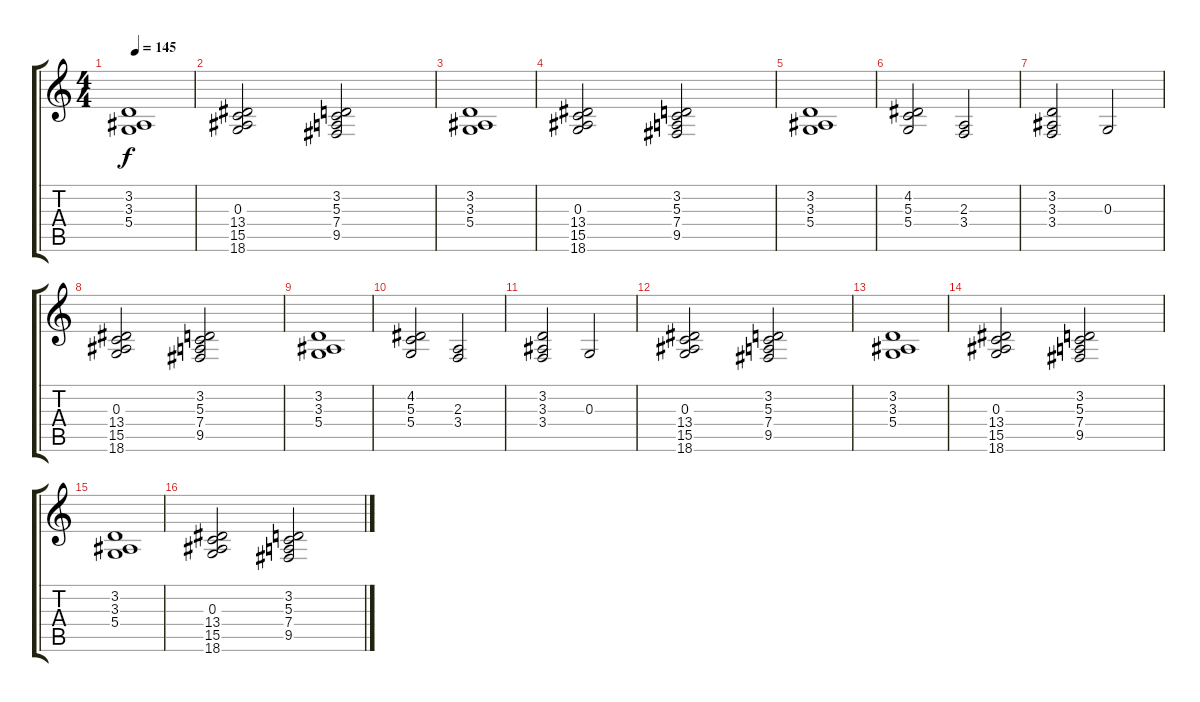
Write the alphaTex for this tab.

\track "" {instrument synthstrings1}
\staff {score tabs}
\tuning (E4 B3 G3 D3 A2 E2) {hide}
\ts (4 4)
\tempo 145
\clef g2
\ks c
(3.2 3.3 5.4).1{dy f} |
(0.3 13.4 15.5 18.6).2 (3.2 5.3 7.4 9.5).2 |
(3.2 3.3 5.4).1 |
(0.3 13.4 15.5 18.6).2 (3.2 5.3 7.4 9.5).2 |
(3.2 3.3 5.4).1 |
(4.2 5.3 5.4).2 (2.3 3.4).2 |
(3.2 3.3 3.4).2 0.3.2 |
(0.3 13.4 15.5 18.6).2 (3.2 5.3 7.4 9.5).2 |
(3.2 3.3 5.4).1 |
(4.2 5.3 5.4).2 (2.3 3.4).2 |
(3.2 3.3 3.4).2 0.3.2 |
(0.3 13.4 15.5 18.6).2 (3.2 5.3 7.4 9.5).2 |
(3.2 3.3 5.4).1 |
(0.3 13.4 15.5 18.6).2 (3.2 5.3 7.4 9.5).2 |
(3.2 3.3 5.4).1 |
(0.3 13.4 15.5 18.6).2 (3.2 5.3 7.4 9.5).2
